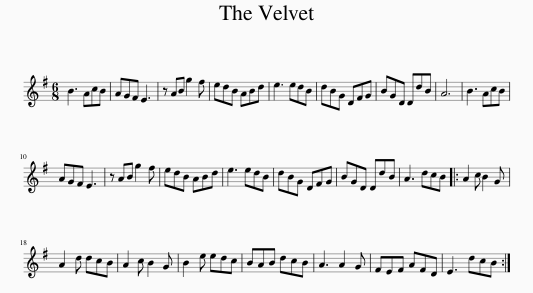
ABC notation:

X:1
L:1/8
M:6/8
I:linebreak $
K:Emin
V:1 treble
V:1
 B3 AcB | AGF E3 | z AB g2 f | edB ABd | e3 edB | %5
 dBG DFG | BGD DdB | A6 | B3 AcB |$ AGF E3 | %10
 z AB g2 f | edB ABd | e3 edB | dBG DFG | BGD DdB | %15
 A3 dcB |: A2 c B2 G |$ A2 d dcB | A2 c B2 G | B2 e edc | %20
 BAB dcB | A3 A2 G | FEF AFD | E3 dcB :| %24
